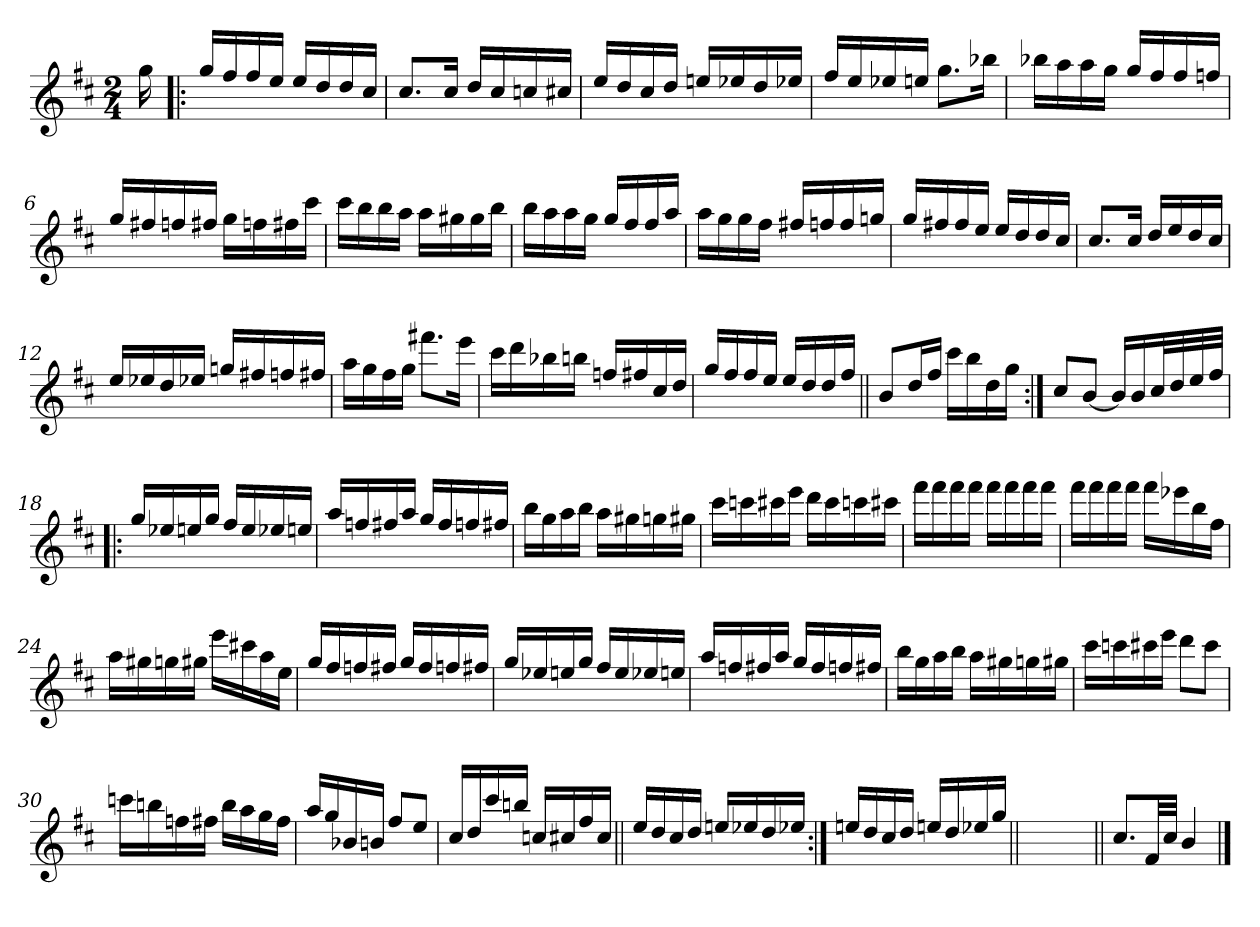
**kern
*part1
*staff1
*clefG2
*k[f#c#]
*D:
*M2/4
=
16gg\
=1!|:
16gg/LL
16ff#/
16ff#/
16ee/JJ
16ee/LL
16dd/
16dd/
16cc#/JJ
=2
8.cc#/L
16cc#/Jk
16dd/LL
16cc#/
16ccn/
16cc#X/JJ
=3
16ee/LL
16dd/
16cc#/
16dd/JJ
16een/LL
16ee-X/
16dd/
16ee-X/JJ
=4
16ff#/LL
16ee/
16ee-X/
16een/JJ
8.gg\L
16bb-X\Jk
!!LO:LB:g=z
=5
16bb-X\LL
16aa\
16aa\
16gg\JJ
16gg/LL
16ff#/
16ff#/
16ffn/JJ
=6
16gg/LL
16ff#X/
16ffn/
16ff#X/JJ
16gg\LL
16ffn\
16ff#X\
16ccc#\JJ
=7
16ccc#\LL
16bb\
16bb\
16aa\JJ
16aa\LL
16gg#X\
16gg#\
16bb\JJ
=8
16bb\LL
16aa\
16aa\
16gg\JJ
16gg/LL
16ff#/
16ff#/
16aa/JJ
!!LO:LB:g=z
=9
16aa\LL
16gg\
16gg\
16ff#\JJ
16ff#X/LL
16ffn/
16ff/
16ggn/JJ
=10
16gg/LL
16ff#X/
16ff#/
16ee/JJ
16ee/LL
16dd/
16dd/
16cc#/JJ
=11
8.cc#/L
16cc#/Jk
16dd/LL
16ee/
16dd/
16cc#/JJ
=12
16ee/LL
16ee-X/
16dd/
16ee-X/JJ
16ggn/LL
16ff#X/
16ffn/
16ff#X/JJ
!!LO:LB:g=z
=13
16aa\LL
16gg\
16ff#\
16gg\JJ
8.fff#X\L
16eee\Jk
=14
16ccc#\LL
16ddd\
16bb-X\
16bbn\JJ
16ffn/LL
16ff#X/
16cc#/
16dd/JJ
=15
16gg/LL
16ff#/
16ff#/
16ee/JJ
16ee/LL
16dd/
16dd/
16ff#/JJ
=16||
8b/L
16dd/L
16ff#/JJ
16ccc#\LL
16bb\
16dd\
16gg\JJ
!!LO:LB:g=z
=17:|!
8cc#/L
[8b/J
16b/LL]
16b/
32cc#/L
32dd/
32ee/
32ff#/JJJ
=18!|:
16gg/LL
16ee-X/
16een/
16gg/JJ
16ff#/LL
16ee/
16ee-X/
16een/JJ
=19
16aa/LL
16ffn/
16ff#X/
16aa/JJ
16gg/LL
16ff#/
16ffn/
16ff#X/JJ
=20
16bb\LL
16gg\
16aa\
16bb\JJ
16aa\LL
16gg#X\
16ggn\
16gg#X\JJ
!!LO:LB:g=z
=21
16ccc#\LL
16cccn\
16ccc#X\
16eee\JJ
16ddd\LL
16ccc#\
16cccn\
16ccc#X\JJ
=22
16fff#\LL
16fff#\
16fff#\
16fff#\JJ
16fff#\LL
16fff#\
16fff#\
16fff#\JJ
=23
16fff#\LL
16fff#\
16fff#\
16fff#\JJ
16fff#\LL
16eee-X\
16bb\
16ff#\JJ
=24
16aa\LL
16gg#X\
16ggn\
16gg#X\JJ
16eee\LL
16ccc#X\
16aa\
16ee\JJ
!!LO:LB:g=z
=25
16gg/LL
16ff#/
16ffn/
16ff#X/JJ
16gg/LL
16ff#/
16ffn/
16ff#X/JJ
=26
16gg/LL
16ee-X/
16een/
16gg/JJ
16ff#/LL
16ee/
16ee-X/
16een/JJ
=27
16aa/LL
16ffn/
16ff#X/
16aa/JJ
16gg/LL
16ff#/
16ffn/
16ff#X/JJ
=28
16bb\LL
16gg\
16aa\
16bb\JJ
16aa\LL
16gg#X\
16ggn\
16gg#X\JJ
!!LO:LB:g=z
=29
16ccc#\LL
16cccn\
16ccc#X\
16eee\JJ
8ddd\L
8ccc#\J
=30
16cccn\LL
16bbn\
16ffn\
16ff#X\JJ
16bb\LL
16aa\
16gg\
16ff#\JJ
=31
16aa/LL
16gg/
16b-X/
16bn/JJ
8ff#/L
8ee/J
=32
16cc#/LL
16dd/
16ccc#/
16bbn/JJ
16ccn/LL
16cc#X/
16ff#/
16cc#/JJ
!!LO:LB:g=z
=33||
16ee/LL
16dd/
16cc#/
16dd/JJ
16een/LL
16ee-X/
16dd/
16ee-X/JJ
=34:|!
16een/LL
16dd/
16cc#/
16dd/JJ
16een/LL
16dd/
16ee-X/
16gg/JJ
=35||
2ryy
=36||
8.cc#/L
32f#/LL
32cc#/JJJ
4b/
==
*-
